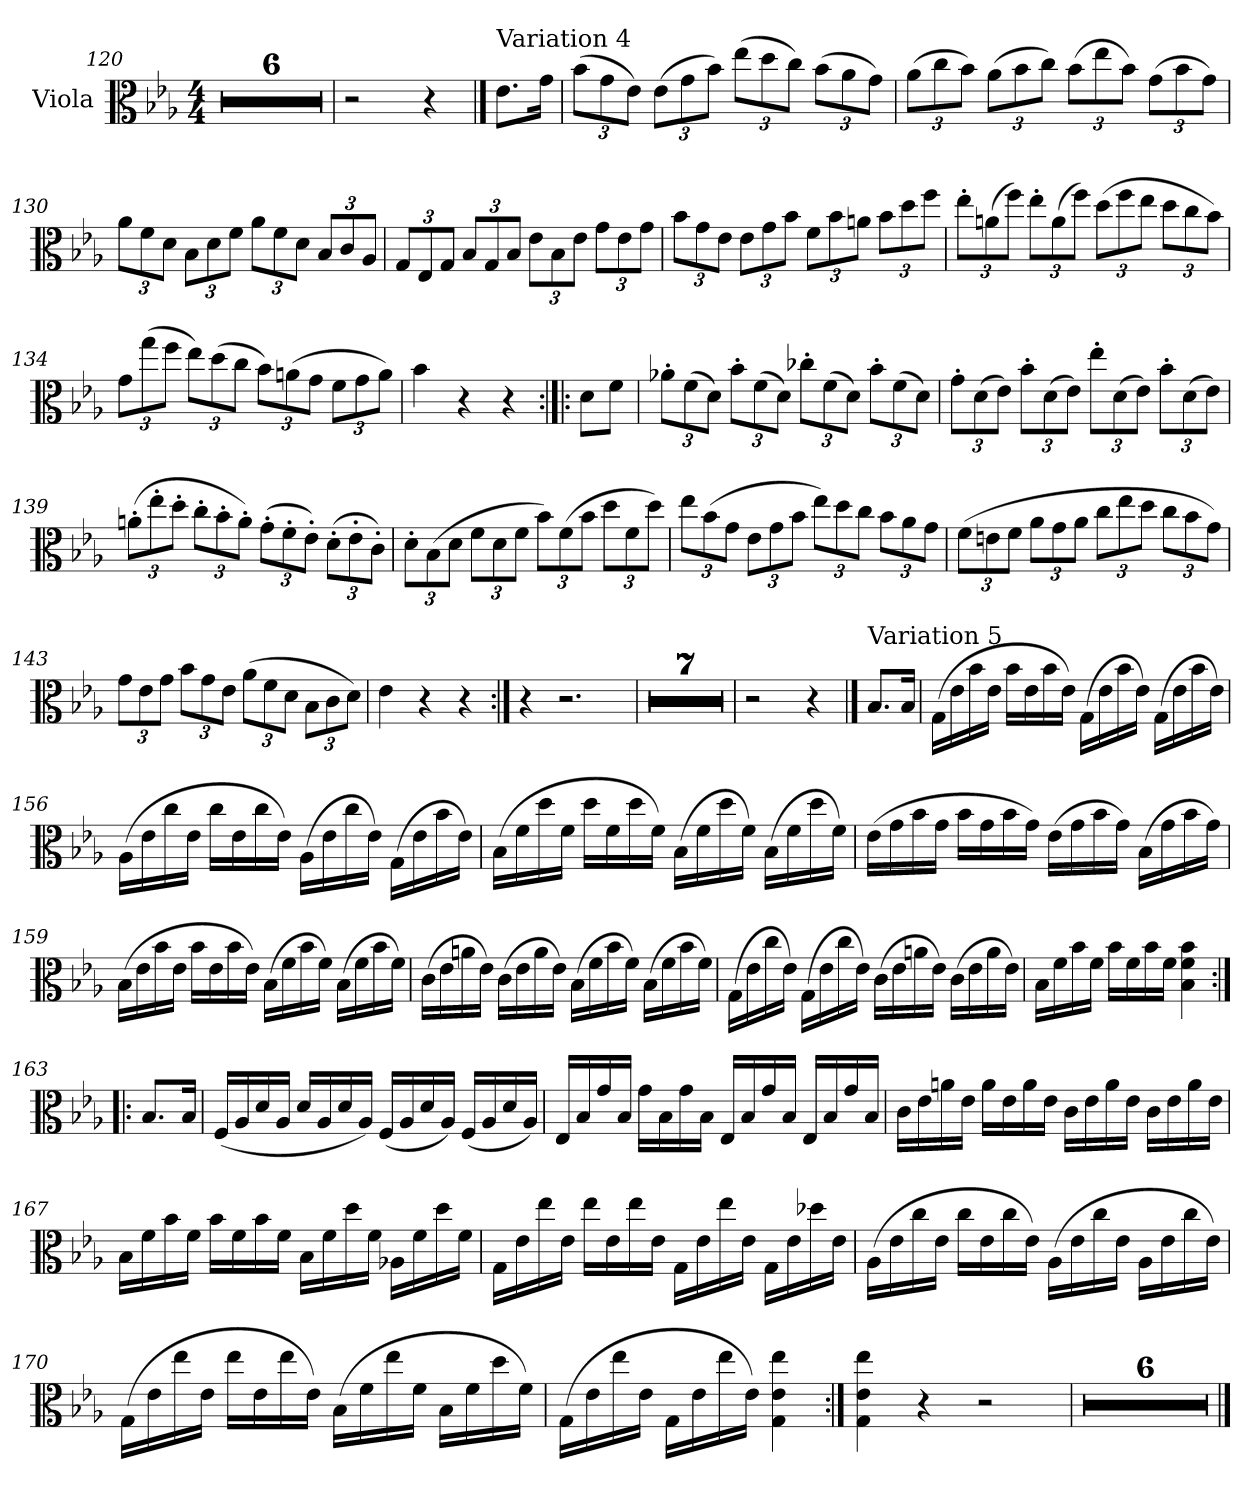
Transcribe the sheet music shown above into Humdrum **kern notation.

**kern
*part1
*staff1
*I"Viola
*I'Vla
*clefC3
*k[b-e-a-]
*M4/4
=120
1r
=121
1r
=122
1r
=123
1r
=124
1r
=125
1r
=126
2r
4r
!!LO:PB:g=z
==127
!LO:TX:a:t=Variation 4
8.e-\L
16g\Jk
=128
*Xbrackettup
(>12b-\L
12g\
12e-\J)
(>12e-\L
12g\
12b-\J)
(>12ee-\L
12dd\
12cc\J)
(>12b-\L
12a-\
12g\J)
=129
(>12a-\L
12cc\
12b-\J)
(>12a-\L
12b-\
12cc\J)
(>12b-\L
12ee-\
12b-\J)
(>12g\L
12b-\
12g\J)
=130
12a-\L
12f\
12d\J
12B-\L
12d\
12f\J
12a-\L
12f\
12d\J
12B-/L
12c/
12A-/J
!!LO:LB:g=z
=131
12G/L
12E-/
12G/J
12B-/L
12G/
12B-/J
12e-\L
12B-\
12e-\J
12g\L
12e-\
12g\J
=132
12b-\L
12g\
12e-\J
12e-\L
12g\
12b-\J
12f\L
12b-\
12an\J
12b-\L
12dd\
12ff\J
=133
12ee-'\L
(>12an\
12ff\J)
12ee-'\L
(>12a\
12ff\J)
(>12dd\L
12ff\
12ee-\J
12dd\L
12cc\
12b-\J)
!!LO:LB:g=z
=134
12g\L
(>12gg\
12ff\J
12ee-\L)
(>12dd\
12cc\J
12b-\L)
(>12an\
12g\J
12f\L
12g\
12a\J)
=135
4b-\
4r
4r
=136:|!|:
8d\L
8f\J
=137
12a-X'\L
(>12f\
12d\J)
12b-'\L
(>12f\
12d\J)
12cc-X'\L
(>12f\
12d\J)
12b-'\L
(>12f\
12d\J)
!!LO:LB:g=z
=138
12g'\L
(>12d\
12e-\J)
12b-'\L
(>12d\
12e-\J)
12ee-'\L
(>12d\
12e-\J)
12b-'\L
(>12d\
12e-\J)
=139
(>12an'\L
12ee-'\
12dd'\J
12cc'\L
12b-'\
12a'\J)
(>12g'\L
12f'\
12e-'\J)
(>12d'\L
12e-'\
12c'\J)
=140
12d'\L
(>12B-\
12d\J
12f\L
12d\
12f\J
12b-\L)
(>12f\
12b-\J
12dd\L
12f\
12dd\J)
!!LO:LB:g=z
=141
12ee-\L
(>12b-\
12g\J
12e-\L
12g\
12b-\J
12ee-\L)
12dd\
12cc\J
12b-\L
12a-\
12g\J
=142
(>12f\L
12en\
12f\J
12a-\L
12g\
12a-\J
12cc\L
12ee-\
12dd\J
12cc\L
12b-\
12g\J)
=143
12g\L
12e-\
12g\J
12b-\L
12g\
12e-\J
(>12a-\L
12f\
12d\J
12B-\L
12c\
12d\J)
=144
4e-\
4r
4r
!!LO:LB:g=z
=145:|!
4r
2.r
=146
1r
=147
1r
=148
1r
=149
1r
=150
1r
=151
1r
=152
1r
=153
2r
4r
==154
!LO:TX:a:t=Variation 5
8.B-/L
16B-/Jk
=155
(>16G\LL
16e-\
16b-\
16e-\JJ
16b-\LL
16e-\
16b-\
16e-\JJ)
(>16G\LL
16e-\
16b-\
16e-\JJ)
(>16G\LL
16e-\
16b-\
16e-\JJ)
=156
(>16A-\LL
16e-\
16cc\
16e-\JJ
16cc\LL
16e-\
16cc\
16e-\JJ)
(>16A-\LL
16e-\
16cc\
16e-\JJ)
(>16G\LL
16e-\
16b-\
16e-\JJ)
!!LO:LB:g=z
=157
(>16B-\LL
16f\
16dd\
16f\JJ
16dd\LL
16f\
16dd\
16f\JJ)
(>16B-\LL
16f\
16dd\
16f\JJ)
(>16B-\LL
16f\
16dd\
16f\JJ)
=158
(>16e-\LL
16g\
16b-\
16g\JJ
16b-\LL
16g\
16b-\
16g\JJ)
(>16e-\LL
16g\
16b-\
16g\JJ)
(>16B-\LL
16g\
16b-\
16g\JJ)
!!LO:LB:g=z
=159
(>16B-\LL
16e-\
16b-\
16e-\JJ
16b-\LL
16e-\
16b-\
16e-\JJ)
(>16B-\LL
16f\
16b-\
16f\JJ)
(>16B-\LL
16f\
16b-\
16f\JJ)
=160
(>16c\LL
16e-\
16an\
16e-\JJ)
(>16c\LL
16e-\
16a\
16e-\JJ)
(>16B-\LL
16f\
16b-\
16f\JJ)
(>16B-\LL
16f\
16b-\
16f\JJ)
!!LO:LB:g=z
=161
(>16G\LL
16e-\
16cc\
16e-\JJ)
(>16G\LL
16e-\
16cc\
16e-\JJ)
(>16c\LL
16e-\
16an\
16e-\JJ)
(>16c\LL
16e-\
16a\
16e-\JJ)
=162
16B-\LL
16f\
16b-\
16f\JJ
16b-\LL
16f\
16b-\
16f\JJ
4B-\ 4f\ 4b-\
=163:|!|:
8.B-/L
16B-/Jk
=164
(<16F/LL
16A-/
16d/
16A-/JJ
16d/LL
16A-/
16d/
16A-/JJ)
(<16F/LL
16A-/
16d/
16A-/JJ)
(<16F/LL
16A-/
16d/
16A-/JJ)
!!LO:LB:g=z
=165
16E-/LL
16B-/
16g/
16B-/JJ
16g\LL
16B-\
16g\
16B-\JJ
16E-/LL
16B-/
16g/
16B-/JJ
16E-/LL
16B-/
16g/
16B-/JJ
=166
16c\LL
16e-\
16an\
16e-\JJ
16a\LL
16e-\
16a\
16e-\JJ
16c\LL
16e-\
16a\
16e-\JJ
16c\LL
16e-\
16a\
16e-\JJ
!!LO:LB:g=z
=167
16B-\LL
16f\
16b-\
16f\JJ
16b-\LL
16f\
16b-\
16f\JJ
16B-\LL
16f\
16dd\
16f\JJ
16A-X\LL
16f\
16dd\
16f\JJ
=168
16G\LL
16e-\
16ee-\
16e-\JJ
16ee-\LL
16e-\
16ee-\
16e-\JJ
16G\LL
16e-\
16ee-\
16e-\JJ
16G\LL
16e-\
16dd-X\
16e-\JJ
!!LO:PB:g=z
=169
(>16A-\LL
16e-\
16cc\
16e-\JJ
16cc\LL
16e-\
16cc\
16e-\JJ)
(>16A-\LL
16e-\
16cc\
16e-\JJ
16A-\LL
16e-\
16cc\
16e-\JJ)
=170
(>16G\LL
16e-\
16ee-\
16e-\JJ
16ee-\LL
16e-\
16ee-\
16e-\JJ)
(>16B-\LL
16f\
16ee-\
16f\JJ
16B-\LL
16f\
16dd\
16f\JJ)
=171
(>16G\LL
16e-\
16ee-\
16e-\JJ
16G\LL
16e-\
16ee-\
16e-\JJ)
4G\ 4e-\ 4ee-\
=172:|!
4G\ 4e-\ 4ee-\
4r
2r
!!LO:LB:g=z
=173
1r
=174
1r
=175
1r
=176
1r
=177
1r
=178
1r;<
==
*-
